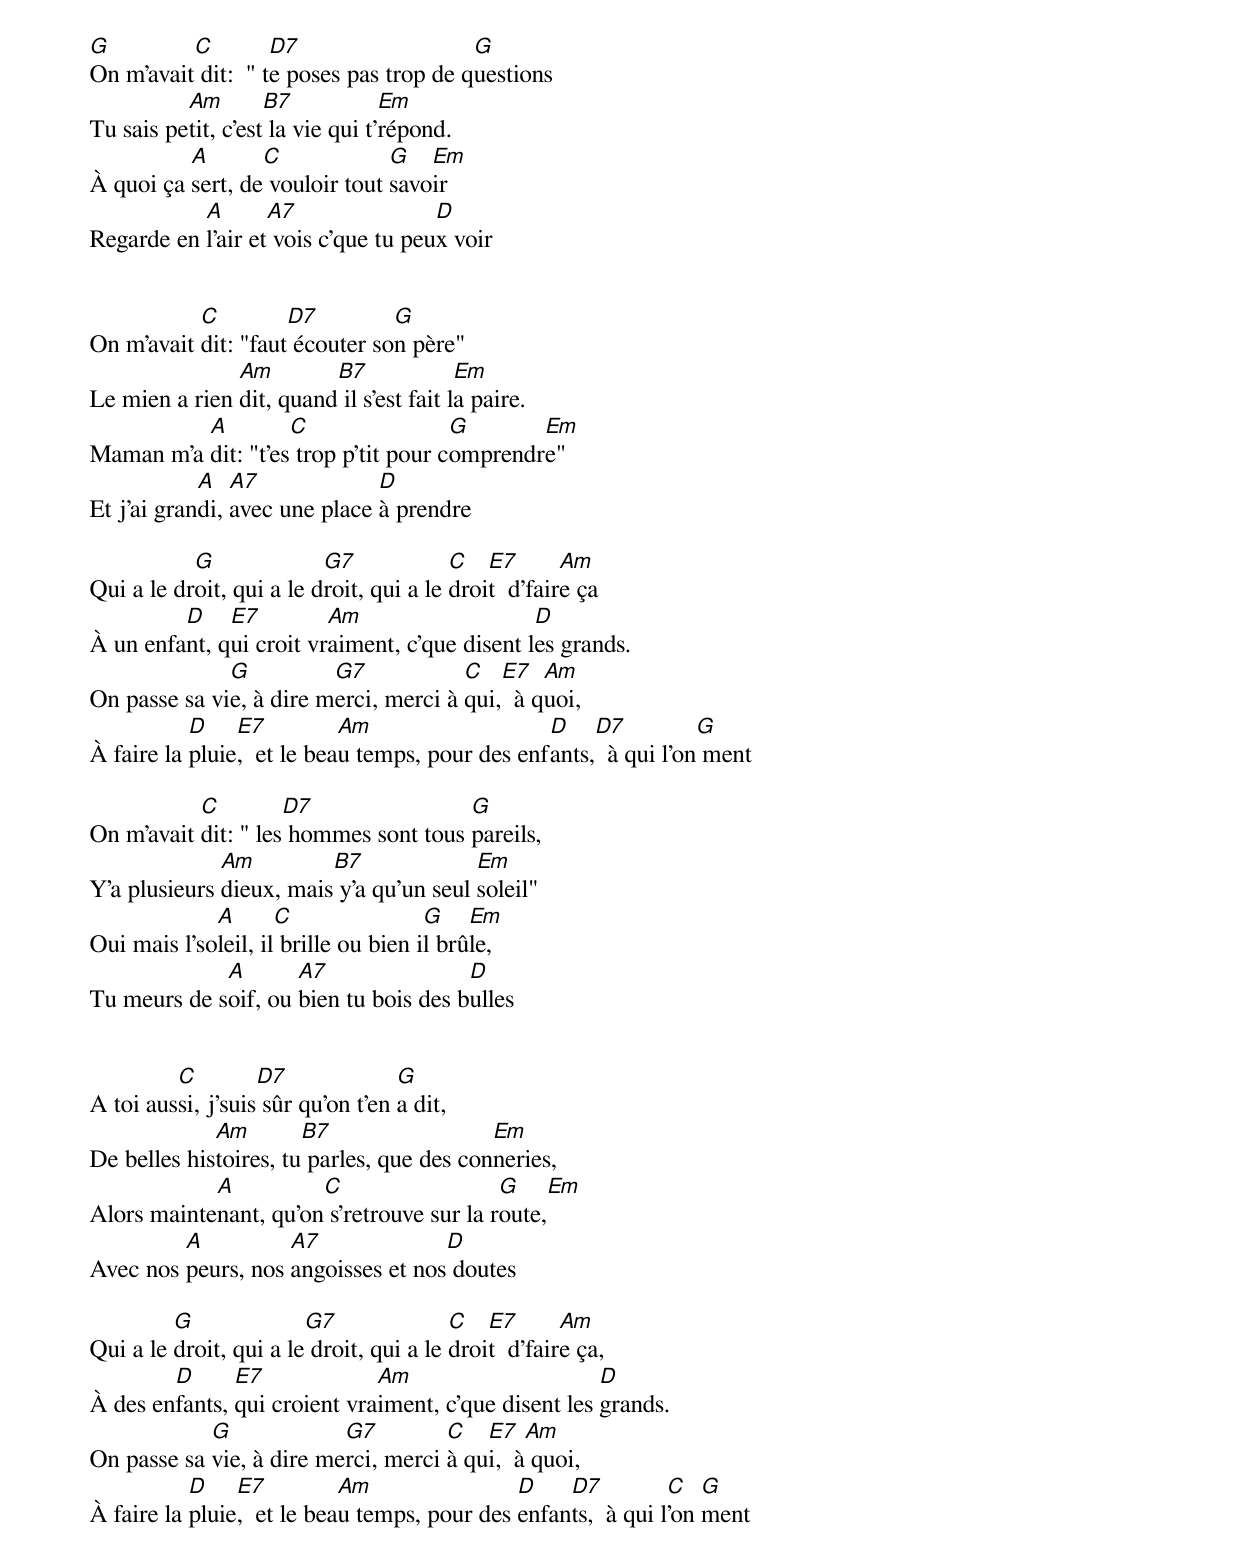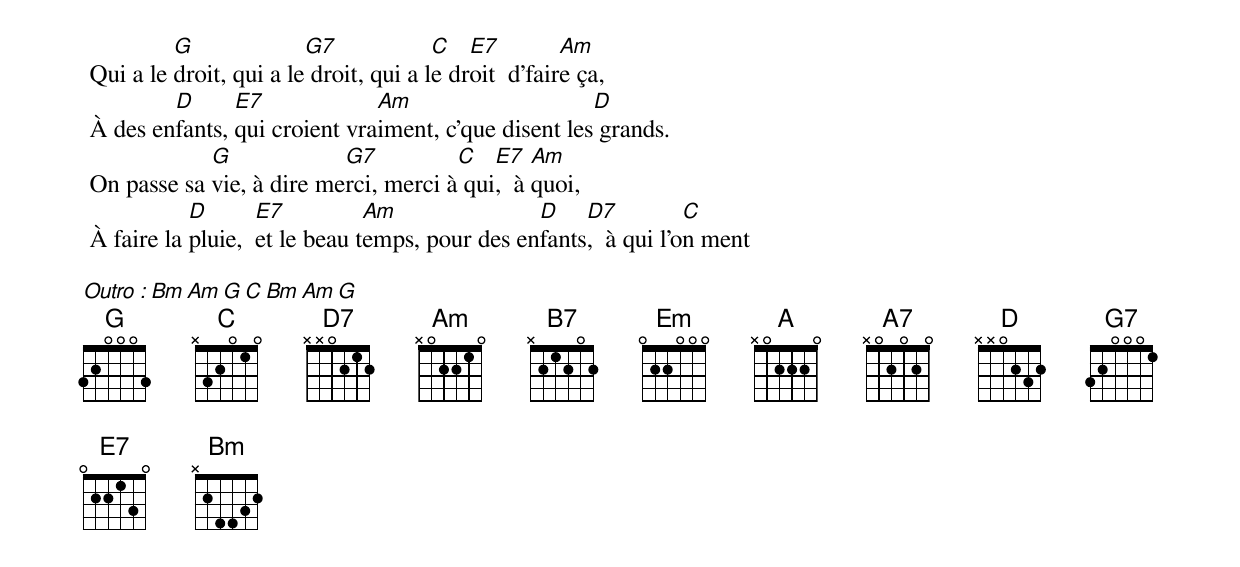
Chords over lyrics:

 G         C         D7                   G
 On m'avait dit:  " te poses pas trop de questions
           Am        B7            Em
 Tu sais petit, c'est la vie qui t'répond.
           A       C             G   Em
 À quoi ça sert, de vouloir tout savoir
            A       A7                D
 Regarde en l'air et vois c'que tu peux voir


            C         D7         G
 On m'avait dit: "faut écouter son père"
                Am        B7              Em
 Le mien a rien dit, quand il s'est fait la paire.
           A         C                 G       Em
 Maman m'a dit: "t'es trop p'tit pour comprendre"
             A   A7             D
 Et j'ai grandi, avec une place à prendre

            G              G7             C   E7       Am
 Qui a le droit, qui a le droit, qui a le droit  d'faire ça
          D    E7         Am                    D
 À un enfant, qui croit vraiment, c'que disent les grands.
               G          G7            C   E7   Am
 On passe sa vie, à dire merci, merci à qui,  à quoi,
            D    E7          Am                   D    D7          G
 À faire la pluie,  et le beau temps, pour des enfants,  à qui l'on ment

            C         D7                G
 On m'avait dit: " les hommes sont tous pareils,
               Am         B7              Em
 Y'a plusieurs dieux, mais y'a qu'un seul soleil"
              A       C                G    Em
 Oui mais l'soleil, il brille ou bien il brûle,
              A       A7                D
 Tu meurs de soif, ou bien tu bois des bulles


          C         D7              G
 A toi aussi, j'suis sûr qu'on t'en a dit,
              Am        B7                  Em
 De belles histoires, tu parles, que des conneries,
             A          C                   G    Em
 Alors maintenant, qu'on s'retrouve sur la route,
          A          A7              D
 Avec nos peurs, nos angoisses et nos doutes

          G              G7               C   E7       Am
 Qui a le droit, qui a le droit, qui a le droit  d'faire ça,
         D      E7             Am                      D
 À des enfants, qui croient vraiment, c'que disent les grands.
             G             G7         C   E7   Am
 On passe sa vie, à dire merci, merci à qui,  à quoi,
            D    E7          Am                D    D7          C   G
 À faire la pluie,  et le beau temps, pour des enfants,  à qui l'on ment


          G              G7             C   E7         Am
 Qui a le droit, qui a le droit, qui a le droit  d'faire ça,
         D      E7             Am                     D
 À des enfants, qui croient vraiment, c'que disent les grands.
             G             G7          C   E7   Am
 On passe sa vie, à dire merci, merci à qui,  à quoi,
            D       E7          Am               D    D7          C
 À faire la pluie,  et le beau temps, pour des enfants,  à qui l'on ment

 Outro :  Bm   Am   G   C   Bm   Am   G
